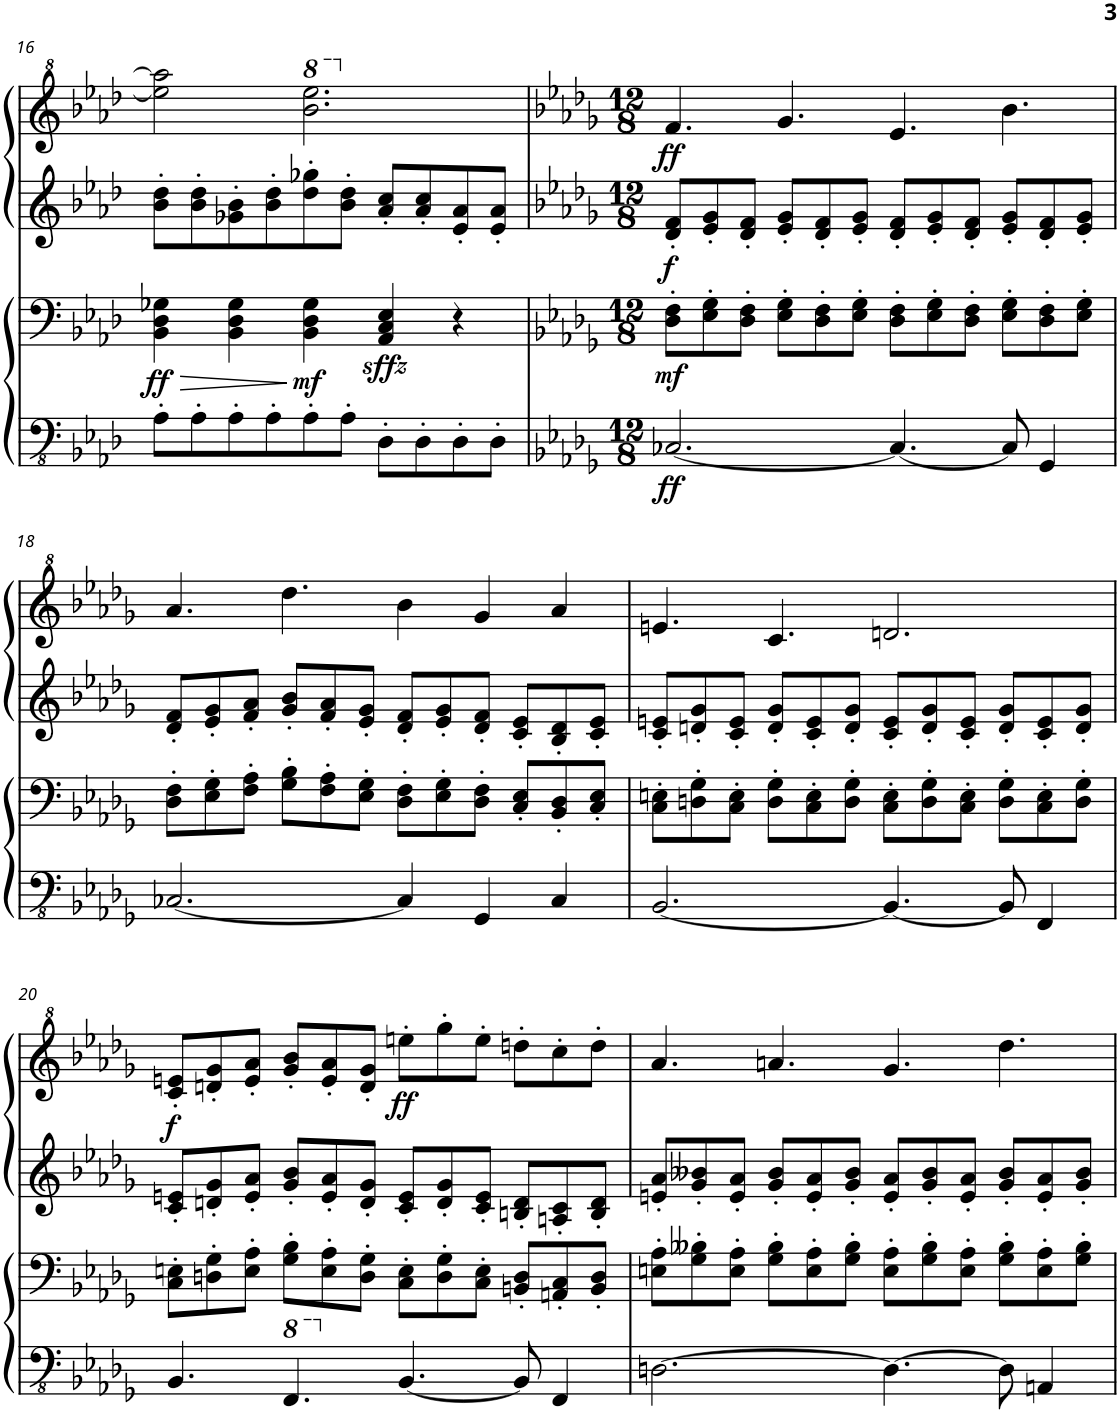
**kern	**dynam	**kern	**dynam	**kern	**dynam	**kern	**dynam
*part4	*part4	*part3	*part3	*part2	*part2	*part1	*part1
*staff4	*staff4	*staff3	*staff3	*staff2	*staff2	*staff1	*staff1
*I"Piano 4	*	*I"Piano	*	*I"Piano 3	*	*I"Piano	*
*I'Pno	*	*I'Pno	*	*I'Pno	*	*I'Pno	*
!!LO:PB:g=z
*clefFv4	*	*clefF4	*	*clefG2	*	*clefG^2	*
*k[b-e-a-d-]	*	*k[b-e-a-d-]	*	*k[b-e-a-d-]	*	*k[b-e-a-d-]	*
*M5/4	*	*M5/4	*	*M5/4	*	*M5/4	*
=16	=16	=16	=16	=16	=16	=16	=16
!	!	!	!LO:HP:b	!	!	!	!
!	!	!	!LO:DY:n=1:b	!	!	!	!
8AA-'\L	.	4BB-\ 4D-\ 4G-X\	> ff	8b-\' 8dd-\'L	.	2eee-\] 2aaa-\]	.
8AA-'\	.	.	.	8b-\' 8dd-\'	.	.	.
8AA-'\	.	4BB-\ 4D-\ 4G-\	.	8g-X\' 8b-\'	.	.	.
8AA-'\	.	.	.	8b-\' 8dd-\'	.	.	.
*	*	*	*	*	*	*8va	*
!	!	!	!LO:DY:n=2:b	!	!	!	!
8AA-'\	.	4BB-\ 4D-\ 4G-\	] mf	8dd-\' 8gg-X\'	.	2.bbb-\ 2.eeee-\	.
8AA-'\J	.	.	.	8b-\' 8dd-\'J	.	.	.
!	!	!	!LO:DY:n=3:b	!	!	!	!
8DD-'\L	.	4AA-/ 4C/ 4E-/	sffz	8a-/' 8cc/'L	.	.	.
8DD-'\	.	.	.	8a-/' 8cc/'	.	.	.
8DD-'\	.	4r	.	8e-/' 8a-/'	.	.	.
8DD-'\J	.	.	.	8e-/' 8a-/'J	.	.	.
=17	=17	=17	=17	=17	=17	=17	=17
*k[b-e-a-d-g-]	*	*k[b-e-a-d-g-]	*	*k[b-e-a-d-g-]	*	*k[b-e-a-d-g-]	*
*M12/8	*	*M12/8	*	*M12/8	*	*M12/8	*
*	*	*	*	*	*	*X8va	*
!	!LO:DY:b	!	!LO:DY:b	!	!LO:DY:b	!	!LO:DY:b
[2.CC-X/	ff	8D-\' 8F\'L	mf	8d-/' 8f/'L	f	4.ff/	ff
.	.	8E-\' 8G-\'	.	8e-/' 8g-/'	.	.	.
.	.	8D-\' 8F\'J	.	8d-/' 8f/'J	.	.	.
.	.	8E-\' 8G-\'L	.	8e-/' 8g-/'L	.	4.gg-/	.
.	.	8D-\' 8F\'	.	8d-/' 8f/'	.	.	.
.	.	8E-\' 8G-\'J	.	8e-/' 8g-/'J	.	.	.
4.CC-/_	.	8D-\' 8F\'L	.	8d-/' 8f/'L	.	4.ee-/	.
.	.	8E-\' 8G-\'	.	8e-/' 8g-/'	.	.	.
.	.	8D-\' 8F\'J	.	8d-/' 8f/'J	.	.	.
8CC-/]	.	8E-\' 8G-\'L	.	8e-/' 8g-/'L	.	4.bb-\	.
4GGG-/	.	8D-\' 8F\'	.	8d-/' 8f/'	.	.	.
.	.	8E-\' 8G-\'J	.	8e-/' 8g-/'J	.	.	.
!!LO:LB:g=z
=18	=18	=18	=18	=18	=18	=18	=18
[2.CC-X/	.	8D-\' 8F\'L	.	8d-/' 8f/'L	.	4.aa-/	.
.	.	8E-\' 8G-\'	.	8e-/' 8g-/'	.	.	.
.	.	8F\' 8A-\'J	.	8f/' 8a-/'J	.	.	.
.	.	8G-\' 8B-\'L	.	8g-/' 8b-/'L	.	4.ddd-\	.
.	.	8F\' 8A-\'	.	8f/' 8a-/'	.	.	.
.	.	8E-\' 8G-\'J	.	8e-/' 8g-/'J	.	.	.
4CC-/]	.	8D-\' 8F\'L	.	8d-/' 8f/'L	.	4bb-\	.
.	.	8E-\' 8G-\'	.	8e-/' 8g-/'	.	.	.
4GGG-/	.	8D-\' 8F\'J	.	8d-/' 8f/'J	.	4gg-/	.
.	.	8C/' 8E-/'L	.	8c/' 8e-/'L	.	.	.
4CC-/	.	8BB-/' 8D-/'	.	8B-/' 8d-/'	.	4aa-/	.
.	.	8C/' 8E-/'J	.	8c/' 8e-/'J	.	.	.
=19	=19	=19	=19	=19	=19	=19	=19
[2.BBB-/	.	8C\' 8En\'L	.	8c/' 8en/'L	.	4.een/	.
.	.	8Dn\' 8G-\'	.	8dn/' 8g-/'	.	.	.
.	.	8C\' 8E\'J	.	8c/' 8e/'J	.	.	.
.	.	8D\' 8G-\'L	.	8d/' 8g-/'L	.	4.cc/	.
.	.	8C\' 8E\'	.	8c/' 8e/'	.	.	.
.	.	8D\' 8G-\'J	.	8d/' 8g-/'J	.	.	.
4.BBB-/_	.	8C\' 8E\'L	.	8c/' 8e/'L	.	2.ddn/	.
.	.	8D\' 8G-\'	.	8d/' 8g-/'	.	.	.
.	.	8C\' 8E\'J	.	8c/' 8e/'J	.	.	.
8BBB-/]	.	8D\' 8G-\'L	.	8d/' 8g-/'L	.	.	.
4FFF/	.	8C\' 8E\'	.	8c/' 8e/'	.	.	.
.	.	8D\' 8G-\'J	.	8d/' 8g-/'J	.	.	.
!!LO:LB:g=z
=20	=20	=20	=20	=20	=20	=20	=20
!	!	!	!	!	!	!	!LO:DY:b
4.BBB-/	.	8C\' 8En\'L	.	8c/' 8en/'L	.	8cc/' 8een/'L	f
.	.	8Dn\' 8G-\'	.	8dn/' 8g-/'	.	8ddn/' 8gg-/'	.
.	.	8E\' 8A-\'J	.	8e/' 8a-/'J	.	8ee/' 8aa-/'J	.
*8va	*	*	*	*	*	*	*
4.FF/	.	8G-\' 8B-\'L	.	8g-/' 8b-/'L	.	8gg-/' 8bb-/'L	.
.	.	8E\' 8A-\'	.	8e/' 8a-/'	.	8ee/' 8aa-/'	.
.	.	8D\' 8G-\'J	.	8d/' 8g-/'J	.	8dd/' 8gg-/'J	.
*X8va	*	*	*	*	*	*	*
!	!	!	!	!	!	!	!LO:DY:b
[4.BBB-/	.	8C\' 8E\'L	.	8c/' 8e/'L	.	8eeen'\L	ff
.	.	8D\' 8G-\'	.	8d/' 8g-/'	.	8ggg-'\	.
.	.	8C\' 8E\'J	.	8c/' 8e/'J	.	8eee'\J	.
8BBB-/]	.	8BBn/' 8D/'L	.	8Bn/' 8d/'L	.	8dddn'\L	.
4FFF/	.	8AAn/' 8C/'	.	8An/' 8c/'	.	8ccc'\	.
.	.	8BB/' 8D/'J	.	8B/' 8d/'J	.	8ddd'\J	.
=21	=21	=21	=21	=21	=21	=21	=21
[2.DDn\	.	8En\' 8A-\'L	.	8en/' 8a-/'L	.	4.aa-/	.
.	.	8G-\' 8B--X\'	.	8g-/' 8b--X/'	.	.	.
.	.	8E\' 8A-\'J	.	8e/' 8a-/'J	.	.	.
.	.	8G-\' 8B--\'L	.	8g-/' 8b--/'L	.	4.aan/	.
.	.	8E\' 8A-\'	.	8e/' 8a-/'	.	.	.
.	.	8G-\' 8B--\'J	.	8g-/' 8b--/'J	.	.	.
4.DD\_	.	8E\' 8A-\'L	.	8e/' 8a-/'L	.	4.gg-/	.
.	.	8G-\' 8B--\'	.	8g-/' 8b--/'	.	.	.
.	.	8E\' 8A-\'J	.	8e/' 8a-/'J	.	.	.
8DD\]	.	8G-\' 8B--\'L	.	8g-/' 8b--/'L	.	4.ddd-\	.
4AAAn/	.	8E\' 8A-\'	.	8e/' 8a-/'	.	.	.
.	.	8G-\' 8B--\'J	.	8g-/' 8b--/'J	.	.	.
=	=	=	=	=	=	=	=
*-	*-	*-	*-	*-	*-	*-	*-
